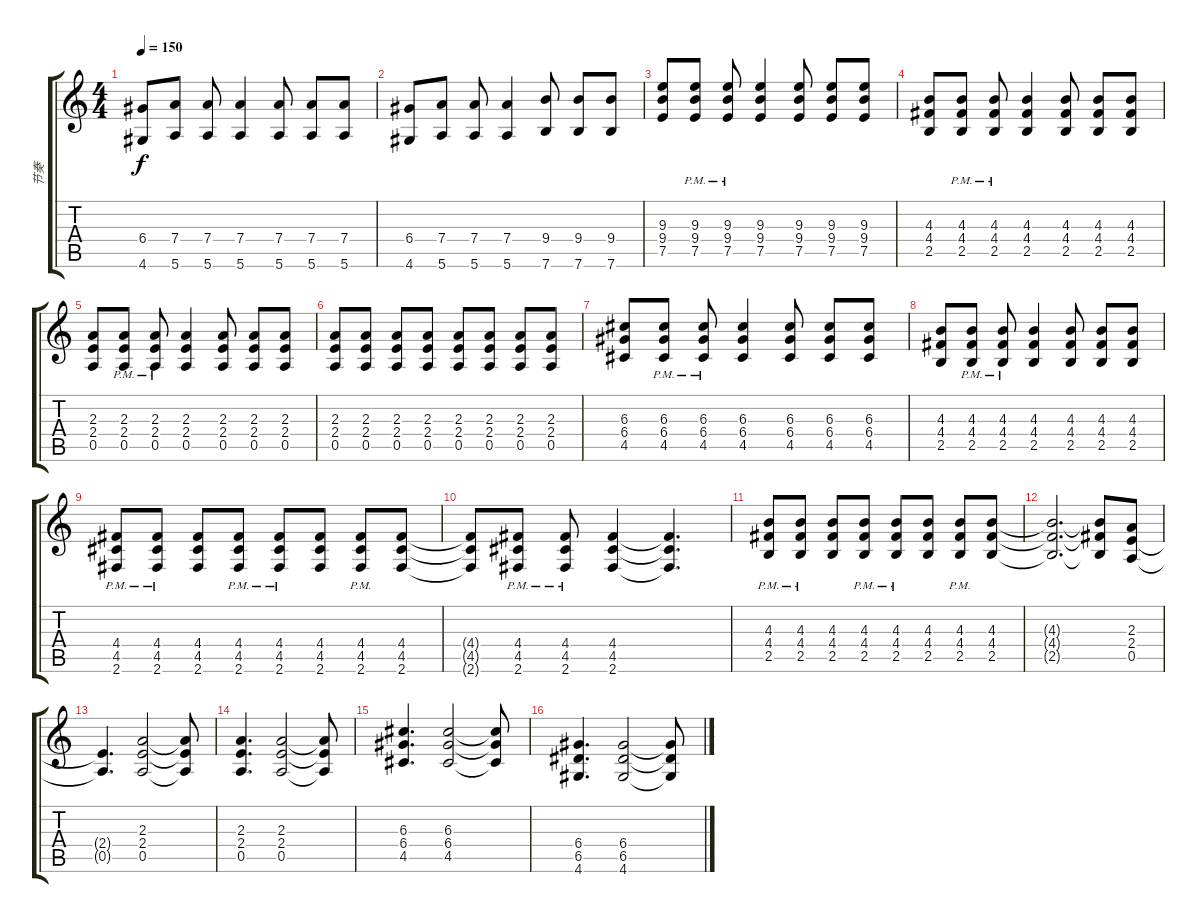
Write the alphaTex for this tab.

\track ("节奏" "节奏") {instrument overdrivenguitar}
\staff {score tabs}
\tuning (E4 B3 G3 D3 A2 E2) {hide}
\ts (4 4)
\tempo 150
\clef g2
\ks c
(6.4 4.6).8{dy f} (7.4 5.6).8 (7.4 5.6).8 (7.4 5.6).4 (7.4 5.6).8 (7.4 5.6).8 (7.4 5.6).8 |
(6.4 4.6).8 (7.4 5.6).8 (7.4 5.6).8 (7.4 5.6).4 (9.4 7.6).8 (9.4 7.6).8 (9.4 7.6).8 |
(9.3 9.4 7.5).8 (9.3{pm} 9.4{pm} 7.5{pm}).8 (9.3{pm} 9.4{pm} 7.5{pm}).8 (9.3 9.4 7.5).4 (9.3 9.4 7.5).8 (9.3 9.4 7.5).8 (9.3 9.4 7.5).8 |
(4.3 4.4 2.5).8 (4.3{pm} 4.4{pm} 2.5{pm}).8 (4.3{pm} 4.4{pm} 2.5{pm}).8 (4.3 4.4 2.5).4 (4.3 4.4 2.5).8 (4.3 4.4 2.5).8 (4.3 4.4 2.5).8 |
(2.3 2.4 0.5).8 (2.3{pm} 2.4{pm} 0.5{pm}).8 (2.3{pm} 2.4{pm} 0.5{pm}).8 (2.3 2.4 0.5).4 (2.3 2.4 0.5).8 (2.3 2.4 0.5).8 (2.3 2.4 0.5).8 |
(2.3 2.4 0.5).8 (2.3 2.4 0.5).8 (2.3 2.4 0.5).8 (2.3 2.4 0.5).8 (2.3 2.4 0.5).8 (2.3 2.4 0.5).8 (2.3 2.4 0.5).8 (2.3 2.4 0.5).8 |
(6.3 6.4 4.5).8 (6.3{pm} 6.4{pm} 4.5{pm}).8 (6.3{pm} 6.4{pm} 4.5{pm}).8 (6.3 6.4 4.5).4 (6.3 6.4 4.5).8 (6.3 6.4 4.5).8 (6.3 6.4 4.5).8 |
(4.3 4.4 2.5).8 (4.3{pm} 4.4{pm} 2.5{pm}).8 (4.3{pm} 4.4{pm} 2.5{pm}).8 (4.3 4.4 2.5).4 (4.3 4.4 2.5).8 (4.3 4.4 2.5).8 (4.3 4.4 2.5).8 |
(4.4{pm} 4.5{pm} 2.6{pm}).8 (4.4{pm} 4.5{pm} 2.6{pm}).8 (4.4 4.5 2.6).8 (4.4{pm} 4.5{pm} 2.6{pm}).8 (4.4{pm} 4.5{pm} 2.6{pm}).8 (4.4 4.5 2.6).8 (4.4{pm} 4.5{pm} 2.6{pm}).8 (4.4 4.5 2.6).8 |
(4.4{t} 4.5{t} 2.6{t}).8 (4.4{pm} 4.5{pm} 2.6{pm}).8 (4.4{pm} 4.5{pm} 2.6{pm}).8 (4.4 4.5 2.6).4 (4.4{t} 4.5{t} 2.6{t}).4{d} |
(4.3{pm} 4.4{pm} 2.5{pm}).8 (4.3{pm} 4.4{pm} 2.5{pm}).8 (4.3 4.4 2.5).8 (4.3{pm} 4.4{pm} 2.5{pm}).8 (4.3{pm} 4.4{pm} 2.5{pm}).8 (4.3 4.4 2.5).8 (4.3{pm} 4.4{pm} 2.5{pm}).8 (4.3 4.4 2.5).8 |
(4.3{t} 4.4{t} 2.5{t}).2{d} (4.3{t} 4.4{t} 2.5{t}).8 (2.3 2.4 0.5).8 |
(2.4{t} 0.5{t}).4{d} (2.3 2.4 0.5).2 (2.3{t} 2.4{t} 0.5{t}).8 |
(2.3 2.4 0.5).4{d} (2.3 2.4 0.5).2 (2.3{t} 2.4{t} 0.5{t}).8 |
(6.3 6.4 4.5).4{d} (6.3 6.4 4.5).2 (6.3{t} 6.4{t} 4.5{t}).8 |
(6.4 6.5 4.6).4{d} (6.4 6.5 4.6).2 (6.4{t} 6.5{t} 4.6{t}).8
